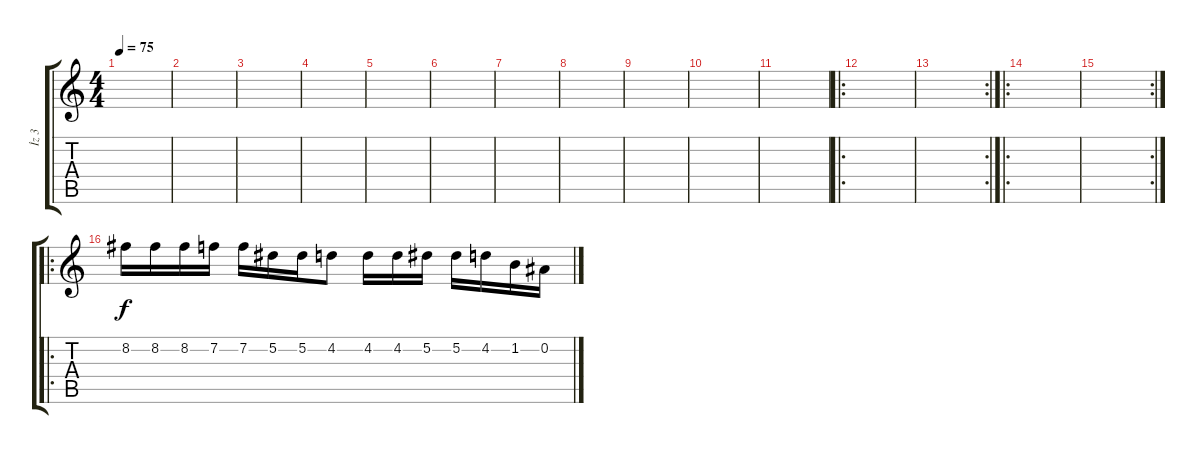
\track ("İz 3" "İz 3") {instrument overdrivenguitar}
\staff {score tabs}
\tuning (Eb4 Bb3 Gb3 Db3 Ab2 Eb2) {hide}
\ts (4 4)
\tempo 75
\clef g2
\ks c
|
|
|
|
|
|
|
|
|
|
|
\ro
|
\rc 2
|
\ro
|
\rc 2
|
\ro
8.2.16 8.2.16 8.2.16 7.2.16 7.2.16 5.2.16 5.2.16 4.2.8 4.2.16 4.2.16 5.2.16 5.2.16 4.2.16 1.2.16 0.2.16
